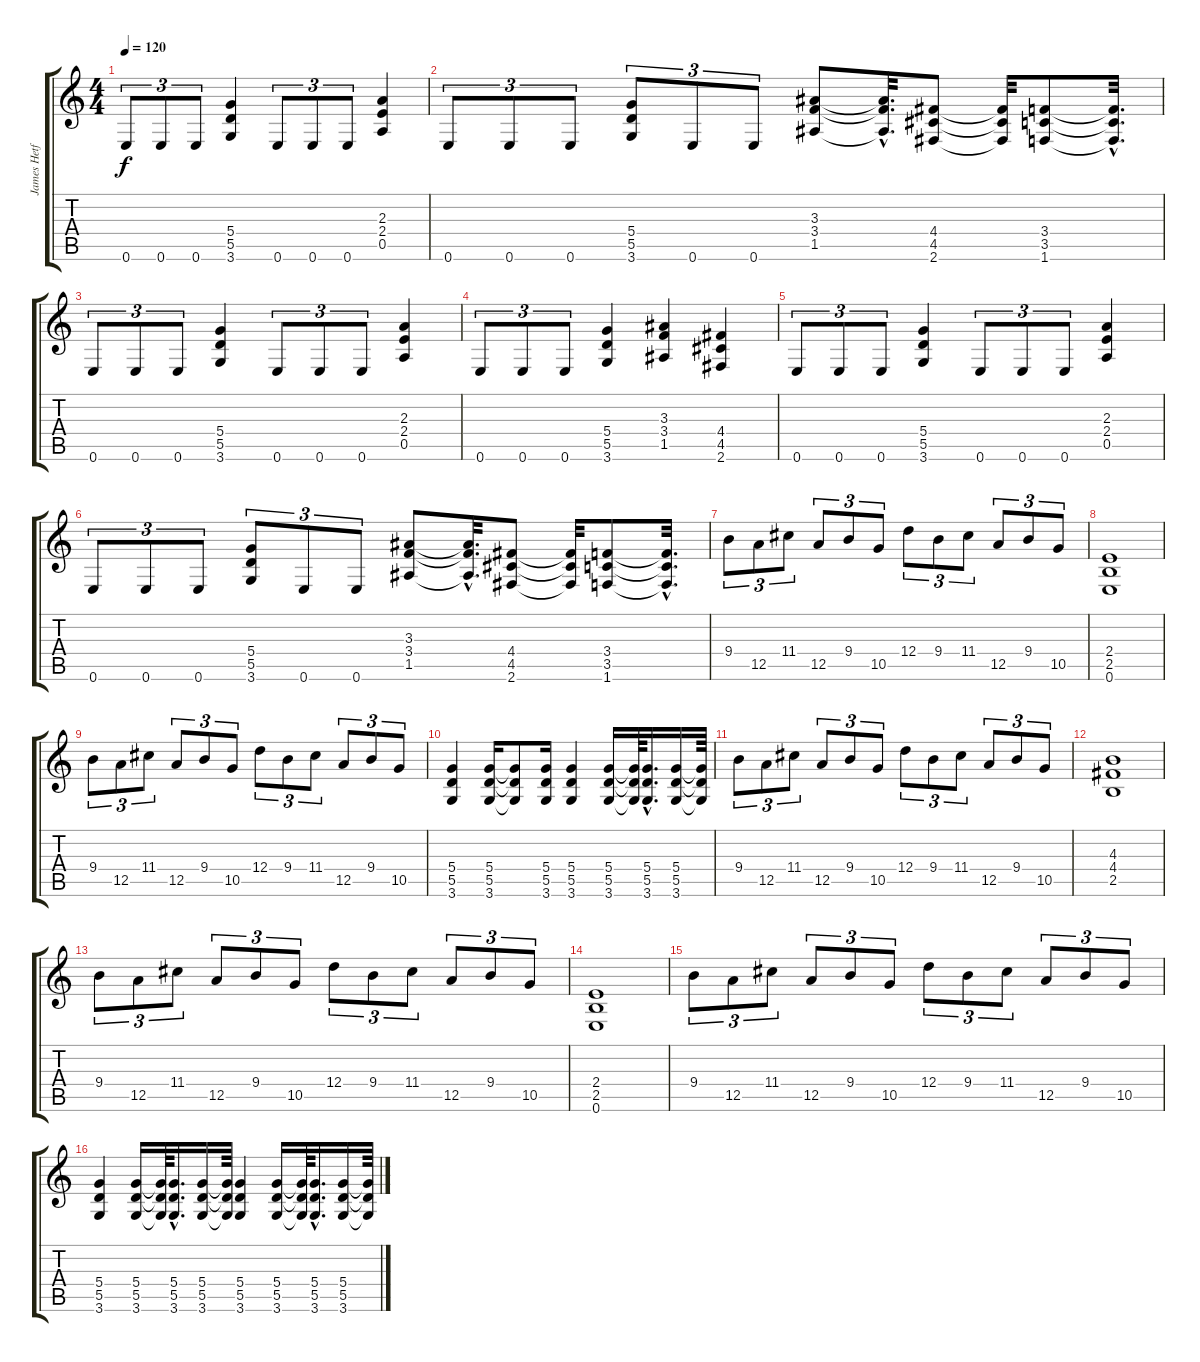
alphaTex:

\track ("James Hetfield" "James Hetf") {instrument distortionguitar}
\staff {score tabs}
\tuning (E4 B3 G3 D3 A2 E2) {hide}
\ts (4 4)
\tempo 120
\clef g2
\ks c
0.6.8{tu (3 2) dy f} 0.6.8{tu (3 2)} 0.6.8{tu (3 2)} (5.4 5.5 3.6).4 0.6.8{tu (3 2)} 0.6.8{tu (3 2)} 0.6.8{tu (3 2)} (2.3 2.4 0.5).4 |
0.6.8{tu (3 2)} 0.6.8{tu (3 2)} 0.6.8{tu (3 2)} (5.4 5.5 3.6).8{tu (3 2)} 0.6.8{tu (3 2)} 0.6.8{tu (3 2)} (3.3 3.4 1.5).8 (3.3{hac t} 3.4{hac t} 1.5{hac t}).32{d} (4.4 4.5 2.6).8 (4.4{t} 4.5{t} 2.6{t}).32 (3.4 3.5 1.6).8 (3.4{hac t} 3.5{hac t} 1.6{hac t}).32{d} |
0.6.8{tu (3 2)} 0.6.8{tu (3 2)} 0.6.8{tu (3 2)} (5.4 5.5 3.6).4 0.6.8{tu (3 2)} 0.6.8{tu (3 2)} 0.6.8{tu (3 2)} (2.3 2.4 0.5).4 |
0.6.8{tu (3 2)} 0.6.8{tu (3 2)} 0.6.8{tu (3 2)} (5.4 5.5 3.6).4 (3.3 3.4 1.5).4 (4.4 4.5 2.6).4 |
0.6.8{tu (3 2)} 0.6.8{tu (3 2)} 0.6.8{tu (3 2)} (5.4 5.5 3.6).4 0.6.8{tu (3 2)} 0.6.8{tu (3 2)} 0.6.8{tu (3 2)} (2.3 2.4 0.5).4 |
0.6.8{tu (3 2)} 0.6.8{tu (3 2)} 0.6.8{tu (3 2)} (5.4 5.5 3.6).8{tu (3 2)} 0.6.8{tu (3 2)} 0.6.8{tu (3 2)} (3.3 3.4 1.5).8 (3.3{hac t} 3.4{hac t} 1.5{hac t}).32{d} (4.4 4.5 2.6).8 (4.4{t} 4.5{t} 2.6{t}).32 (3.4 3.5 1.6).8 (3.4{hac t} 3.5{hac t} 1.6{hac t}).32{d} |
9.4.8{tu (3 2)} 12.5.8{tu (3 2)} 11.4.8{tu (3 2)} 12.5.8{tu (3 2)} 9.4.8{tu (3 2)} 10.5.8{tu (3 2)} 12.4.8{tu (3 2)} 9.4.8{tu (3 2)} 11.4.8{tu (3 2)} 12.5.8{tu (3 2)} 9.4.8{tu (3 2)} 10.5.8{tu (3 2)} |
(2.4 2.5 0.6).1 |
9.4.8{tu (3 2)} 12.5.8{tu (3 2)} 11.4.8{tu (3 2)} 12.5.8{tu (3 2)} 9.4.8{tu (3 2)} 10.5.8{tu (3 2)} 12.4.8{tu (3 2)} 9.4.8{tu (3 2)} 11.4.8{tu (3 2)} 12.5.8{tu (3 2)} 9.4.8{tu (3 2)} 10.5.8{tu (3 2)} |
(5.4 5.5 3.6).4 (5.4 5.5 3.6).16 (5.4{t} 5.5{t} 3.6{t}).8 (5.4 5.5 3.6).16 (5.4 5.5 3.6).4 (5.4 5.5 3.6).16 (5.4{t} 5.5{t} 3.6{t}).64 (5.4{hac} 5.5{hac} 3.6{hac}).16{d} (5.4 5.5 3.6).16 (5.4{t} 5.5{t} 3.6{t}).64 |
9.4.8{tu (3 2)} 12.5.8{tu (3 2)} 11.4.8{tu (3 2)} 12.5.8{tu (3 2)} 9.4.8{tu (3 2)} 10.5.8{tu (3 2)} 12.4.8{tu (3 2)} 9.4.8{tu (3 2)} 11.4.8{tu (3 2)} 12.5.8{tu (3 2)} 9.4.8{tu (3 2)} 10.5.8{tu (3 2)} |
(4.3 4.4 2.5).1 |
9.4.8{tu (3 2)} 12.5.8{tu (3 2)} 11.4.8{tu (3 2)} 12.5.8{tu (3 2)} 9.4.8{tu (3 2)} 10.5.8{tu (3 2)} 12.4.8{tu (3 2)} 9.4.8{tu (3 2)} 11.4.8{tu (3 2)} 12.5.8{tu (3 2)} 9.4.8{tu (3 2)} 10.5.8{tu (3 2)} |
(2.4 2.5 0.6).1 |
9.4.8{tu (3 2)} 12.5.8{tu (3 2)} 11.4.8{tu (3 2)} 12.5.8{tu (3 2)} 9.4.8{tu (3 2)} 10.5.8{tu (3 2)} 12.4.8{tu (3 2)} 9.4.8{tu (3 2)} 11.4.8{tu (3 2)} 12.5.8{tu (3 2)} 9.4.8{tu (3 2)} 10.5.8{tu (3 2)} |
(5.4 5.5 3.6).4 (5.4 5.5 3.6).16 (5.4{t} 5.5{t} 3.6{t}).64 (5.4{hac} 5.5{hac} 3.6{hac}).16{d} (5.4 5.5 3.6).16 (5.4{t} 5.5{t} 3.6{t}).64 (5.4 5.5 3.6).4 (5.4 5.5 3.6).16 (5.4{t} 5.5{t} 3.6{t}).64 (5.4{hac} 5.5{hac} 3.6{hac}).16{d} (5.4 5.5 3.6).16 (5.4{t} 5.5{t} 3.6{t}).64
